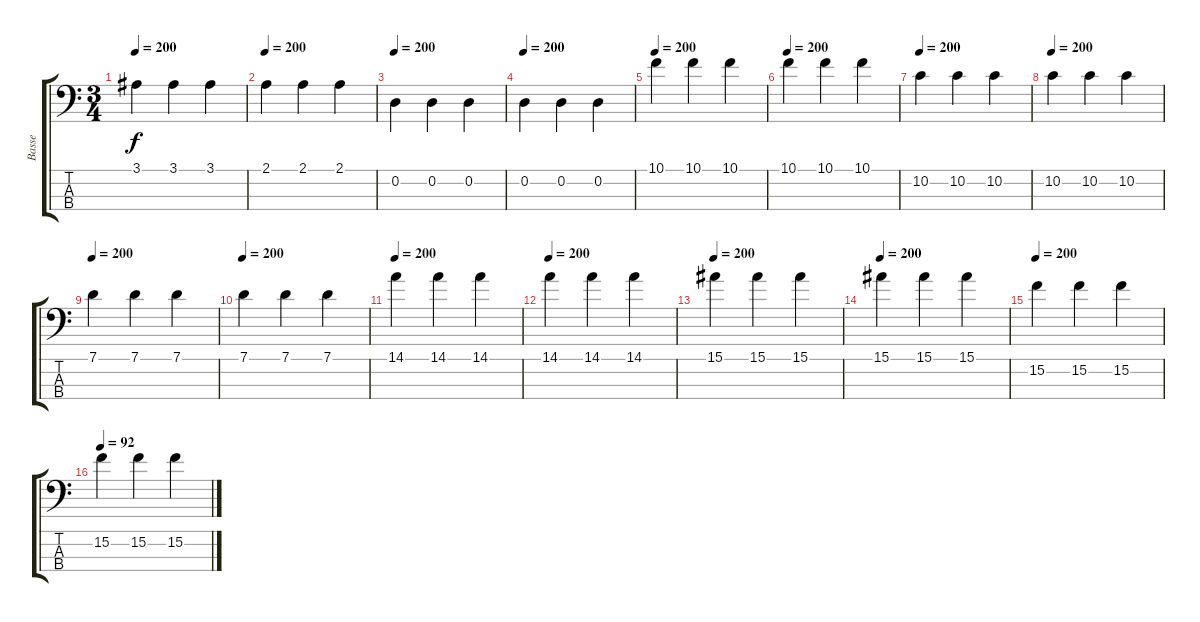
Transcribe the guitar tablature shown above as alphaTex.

\track ("Basse" "Basse") {instrument electricbassfinger}
\staff {score tabs}
\tuning (G2 D2 A1 E1) {hide}
\ts (3 4)
\tempo 200
\clef f4
\ks c
3.1.4{dy f} 3.1.4 3.1.4 |
\tempo 200
2.1.4 2.1.4 2.1.4 |
\tempo 200
0.2.4 0.2.4 0.2.4 |
\tempo 200
0.2.4 0.2.4 0.2.4 |
\tempo 200
10.1.4 10.1.4 10.1.4 |
\tempo 200
10.1.4 10.1.4 10.1.4 |
\tempo 200
10.2.4 10.2.4 10.2.4 |
\tempo 200
10.2.4 10.2.4 10.2.4 |
\tempo 200
7.1.4 7.1.4 7.1.4 |
\tempo 200
7.1.4 7.1.4 7.1.4 |
\tempo 200
14.1.4 14.1.4 14.1.4 |
\tempo 200
14.1.4 14.1.4 14.1.4 |
\tempo 200
15.1.4 15.1.4 15.1.4 |
\tempo 200
15.1.4 15.1.4 15.1.4 |
\tempo 200
15.2.4 15.2.4 15.2.4 |
\tempo 92
15.2.4 15.2.4 15.2.4
